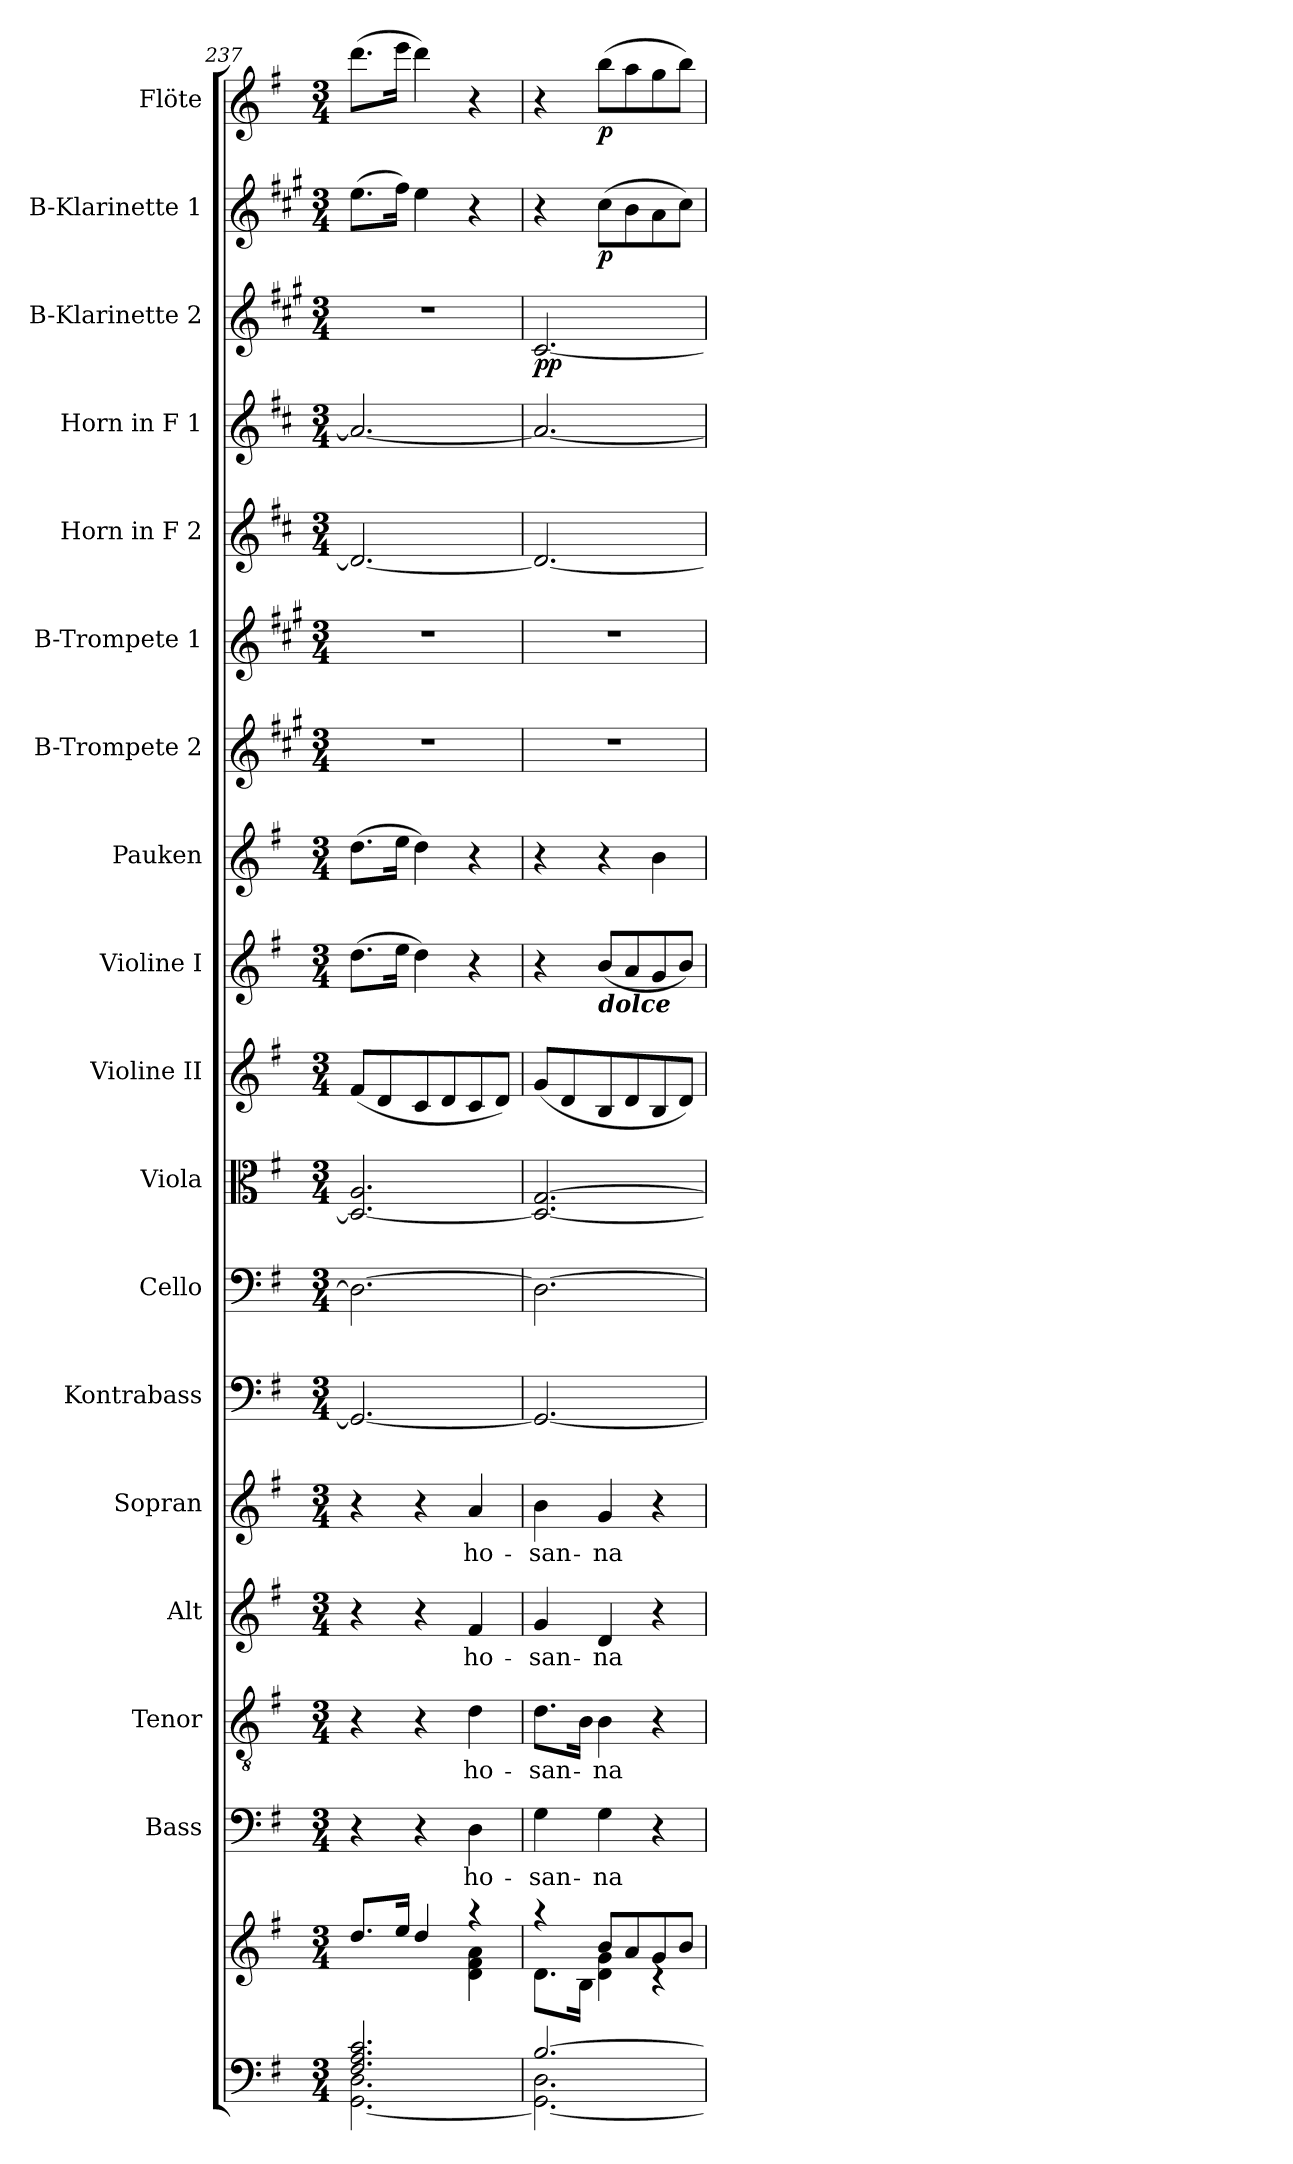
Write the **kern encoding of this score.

**kern	**kern	**kern	**text	**kern	**text	**kern	**text	**kern	**text	**kern	**kern	**kern	**kern	**kern	**kern	**kern	**kern	**kern	**kern	**kern	**dynam	**kern	**dynam	**kern	**dynam
*part18	*part18	*part17	*part17	*part16	*part16	*part15	*part15	*part14	*part14	*part13	*part12	*part11	*part10	*part9	*part8	*part7	*part6	*part5	*part4	*part3	*part3	*part2	*part2	*part1	*part1
*staff19	*staff18	*staff17	*staff17	*staff16	*staff16	*staff15	*staff15	*staff14	*staff14	*staff13	*staff12	*staff11	*staff10	*staff9	*staff8	*staff7	*staff6	*staff5	*staff4	*staff3	*staff3	*staff2	*staff2	*staff1	*staff1
*	*	*I"Bass	*	*I"Tenor	*	*I"Alt	*	*I"Sopran	*	*I"Kontrabass	*I"Cello	*I"Viola	*I"Violine II	*I"Violine I	*I"Pauken	*I"B-Trompete 2	*I"B-Trompete 1	*I"Horn in F 2	*I"Horn in F 1	*I"B-Klarinette 2	*	*I"B-Klarinette 1	*	*I"Flöte	*
*	*	*I'B.	*	*I'T.	*	*I'A.	*	*I'S.	*	*I'Kb.	*	*I'Vla.	*I'Vl. II	*I'Vl. I	*I'Pk.	*I'Trp. 2	*I'Trp. 1	*	*	*I'Kl. 2	*	*I'Kl. 1	*	*I'Fl.	*
*clefF4	*clefG2	*clefF4	*	*clefGv2	*	*clefG2	*	*clefG2	*	*clefF4	*clefF4	*clefC3	*clefG2	*clefG2	*clefG2	*clefG2	*clefG2	*clefG2	*clefG2	*clefG2	*	*clefG2	*	*clefG2	*
*	*	*	*	*	*	*	*	*	*	*ITrd7c12	*	*	*	*	*	*ITrd1c2	*ITrd1c2	*ITrd4c7	*ITrd4c7	*ITrd1c2	*	*ITrd1c2	*	*	*
*k[f#]	*k[f#]	*k[f#]	*	*k[f#]	*	*k[f#]	*	*k[f#]	*	*k[f#]	*k[f#]	*k[f#]	*k[f#]	*k[f#]	*k[f#]	*k[f#]	*k[f#]	*k[f#]	*k[f#]	*k[f#]	*	*k[f#]	*	*k[f#]	*
*G:	*G:	*G:	*	*G:	*	*G:	*	*G:	*	*G:	*G:	*G:	*G:	*G:	*G:	*G:	*G:	*G:	*G:	*G:	*	*G:	*	*G:	*
*M3/4	*M3/4	*M3/4	*	*M3/4	*	*M3/4	*	*M3/4	*	*M3/4	*M3/4	*M3/4	*M3/4	*M3/4	*M3/4	*M3/4	*M3/4	*M3/4	*M3/4	*M3/4	*	*M3/4	*	*M3/4	*
=237	=237	=237	=237	=237	=237	=237	=237	=237	=237	=237	=237	=237	=237	=237	=237	=237	=237	=237	=237	=237	=237	=237	=237	=237	=237
*^	*^	*	*	*	*	*	*	*	*	*	*	*	*	*	*	*	*	*	*	*	*	*	*	*	*
2.F#/ 2.A/ 2.c/	[<2.GG\ 2.D\	8.dd/L	2ryy	4r	.	4r	.	4r	.	4r	.	2.GGG/_	2.D\_	2.D/_ 2.A/	(<8f#/L	(>8.dd\L	(>8.dd\L	2.r	2.r	2.G/_	2.d/_	2.r	.	(>8.dd\L	.	(>8.ddd\L	.
.	.	.	.	.	.	.	.	.	.	.	.	.	.	.	8d/	.	.	.	.	.	.	.	.	.	.	.	.
.	.	16ee/Jk	.	.	.	.	.	.	.	.	.	.	.	.	.	16ee\Jk	16ee\Jk	.	.	.	.	.	.	16ee\Jk)	.	16eee\Jk	.
.	.	4dd/	.	4r	.	4r	.	4r	.	4r	.	.	.	.	8c/	4dd\)	4dd\)	.	.	.	.	.	.	4dd\	.	4ddd\)	.
.	.	.	.	.	.	.	.	.	.	.	.	.	.	.	8d/	.	.	.	.	.	.	.	.	.	.	.	.
!	!	!	!	!	!LO:LY:b	!	!LO:LY:b	!	!LO:LY:b	!	!LO:LY:b	!	!	!	!	!	!	!	!	!	!	!	!	!	!	!	!
.	.	4rgg	4d\ 4f#\ 4a\	4D\	ho-	4d\	ho-	4f#/	ho-	4a/	ho-	.	.	.	8c/	4r	4r	.	.	.	.	.	.	4r	.	4r	.
.	.	.	.	.	.	.	.	.	.	.	.	.	.	.	8d/J)	.	.	.	.	.	.	.	.	.	.	.	.
=238	=238	=238	=238	=238	=238	=238	=238	=238	=238	=238	=238	=238	=238	=238	=238	=238	=238	=238	=238	=238	=238	=238	=238	=238	=238	=238	=238
!	!	!	!	!	!LO:LY:b	!	!LO:LY:b	!	!LO:LY:b	!	!LO:LY:b	!	!	!	!	!	!	!	!	!	!	!	!LO:DY:b	!	!	!	!
[>2.B/	2.GG\_ 2.D\	4rgg	8.d\L	4G\	-san-	8.d\L	-san-	4g/	-san-	4b\	-san-	2.GGG/_	2.D\_	2.D/_ [2.G/	(<8g/L	4r	4r	2.r	2.r	2.G/_	2.d/_	[2.B/	pp	4r	.	4r	.
.	.	.	.	.	.	.	.	.	.	.	.	.	.	.	8d/	.	.	.	.	.	.	.	.	.	.	.	.
.	.	.	16B\Jk	.	.	16B\Jk	.	.	.	.	.	.	.	.	.	.	.	.	.	.	.	.	.	.	.	.	.
!	!	!	!	!	!	!	!	!	!	!	!	!	!	!	!	!LO:TX:b:Bi:t=dolce	!	!	!	!	!	!	!	!	!	!	!
!	!	!	!	!	!LO:LY:b	!	!LO:LY:b	!	!LO:LY:b	!	!LO:LY:b	!	!	!	!	!	!	!	!	!	!	!	!	!	!LO:DY:b	!	!LO:DY:b
.	.	8b/L	4d\ 4g\	4G\	-na	4B\	-na	4d/	-na	4g/	-na	.	.	.	8B/	(<8b/L	4r	.	.	.	.	.	.	(>8b\L	p	(>8bb\L	p
.	.	8a/	.	.	.	.	.	.	.	.	.	.	.	.	8d/	8a/	.	.	.	.	.	.	.	8a\	.	8aa\	.
.	.	8g/	4rc	4r	.	4r	.	4r	.	4r	.	.	.	.	8B/	8g/	4b\	.	.	.	.	.	.	8g\	.	8gg\	.
.	.	8b/J	.	.	.	.	.	.	.	.	.	.	.	.	8d/J)	8b/J)	.	.	.	.	.	.	.	8b\J)	.	8bb\J)	.
*v	*v	*	*	*	*	*	*	*	*	*	*	*	*	*	*	*	*	*	*	*	*	*	*	*	*	*	*
*	*v	*v	*	*	*	*	*	*	*	*	*	*	*	*	*	*	*	*	*	*	*	*	*	*	*	*
=	=	=	=	=	=	=	=	=	=	=	=	=	=	=	=	=	=	=	=	=	=	=	=	=	=
*-	*-	*-	*-	*-	*-	*-	*-	*-	*-	*-	*-	*-	*-	*-	*-	*-	*-	*-	*-	*-	*-	*-	*-	*-	*-
